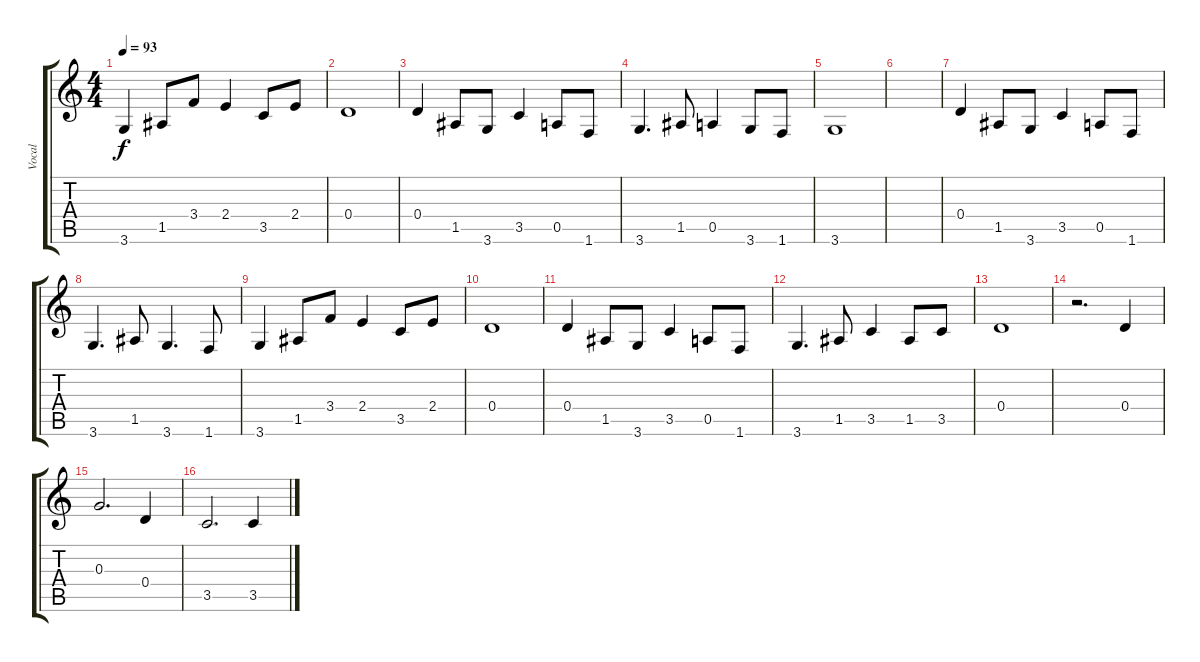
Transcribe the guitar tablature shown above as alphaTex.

\track ("Vocal" "Vocal") {instrument acousticguitarsteel}
\staff {score tabs}
\tuning (E4 B3 G3 D3 A2 E2) {hide}
\ts (4 4)
\tempo 93
\clef g2
\ks c
3.6.4{dy f} 1.5.8 3.4.8 2.4.4 3.5.8 2.4.8 |
0.4.1 |
0.4.4 1.5.8 3.6.8 3.5.4 0.5.8 1.6.8 |
3.6.4{d} 1.5.8 0.5.4 3.6.8 1.6.8 |
3.6.1 |
|
0.4.4 1.5.8 3.6.8 3.5.4 0.5.8 1.6.8 |
3.6.4{d} 1.5.8 3.6.4{d} 1.6.8 |
3.6.4 1.5.8 3.4.8 2.4.4 3.5.8 2.4.8 |
0.4.1 |
0.4.4 1.5.8 3.6.8 3.5.4 0.5.8 1.6.8 |
3.6.4{d} 1.5.8 3.5.4 1.5.8 3.5.8 |
0.4.1 |
r.2{d} 0.4.4 |
0.3.2{d} 0.4.4 |
3.5.2{d} 3.5.4
